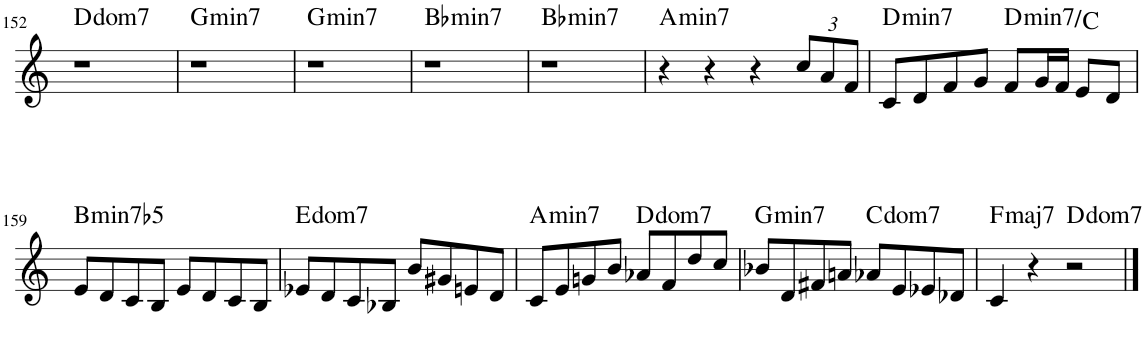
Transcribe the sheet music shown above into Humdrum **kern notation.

**kern	**harte
*part1	*part1
*staff1	*
*I"Piano	*
*I'Pno.	*
!!LO:PB:g=z
*clefG2	*
*k[]	*
*M4/4	*
=152	=152
!	!LO:H:kt=dom
1r	.
=153	=153
!	!LO:H:kt=min7
1r	G:min7
=154	=154
!	!LO:H:kt=min7
1r	G:min7
=155	=155
!	!LO:H:kt=min7
1r	Bb:min7
=156	=156
!	!LO:H:kt=min7
1r	Bb:min7
=157	=157
!	!LO:H:kt=min7
4r	A:min7
4r	.
4r	.
*Xbrackettup	*
12cc/L	.
12a/	.
12f/J	.
=158	=158
!	!LO:H:kt=min7
8c/L	D:min7
8d/	.
8f/	.
8g/J	.
!	!LO:H:kt=min7
8f/L	D:min7/b7
16g/L	.
16f/JJ	.
8e/L	.
8d/J	.
!!LO:LB:g=z
=159	=159
!	!LO:H:kt=min7b5
8e/L	B:hdim7
8d/	.
8c/	.
8B/J	.
8e/L	.
8d/	.
8c/	.
8B/J	.
=160	=160
!	!LO:H:kt=dom
8e-X/L	.
8d/	.
8c/	.
8B-X/J	.
8b/L	.
8g#X/	.
8en/	.
8d/J	.
=161	=161
!	!LO:H:kt=min7
8c/L	A:min7
8e/	.
8gn/	.
8b/J	.
!	!LO:H:kt=dom
8a-X/L	.
8f/	.
8dd/	.
8cc/J	.
=162	=162
!	!LO:H:kt=min7
8b-X/L	G:min7
8d/	.
8f#X/	.
8an/J	.
!	!LO:H:kt=dom
8a-X/L	.
8e/	.
8e-X/	.
8d-X/J	.
=163	=163
!	!LO:H:kt=maj7
4c/	F:maj7
4r	.
!	!LO:H:kt=dom
2r	.
==	==
*-	*-
